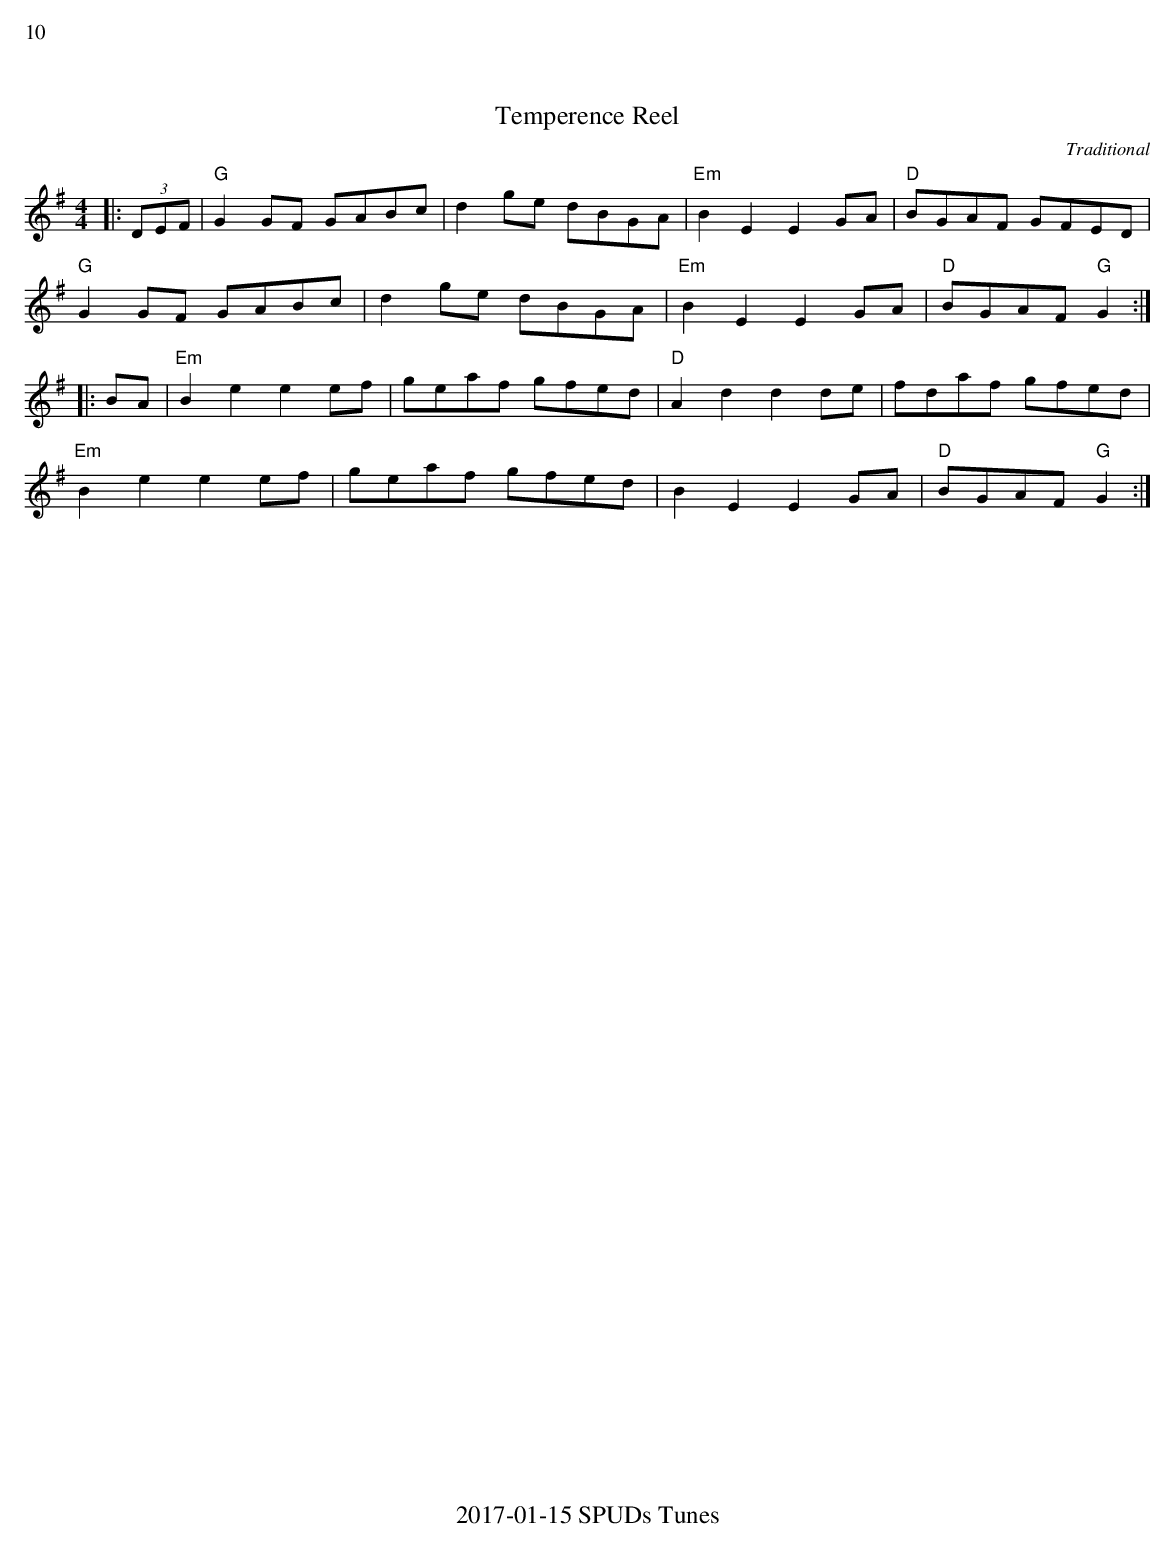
X:1
%%text 10
T:Temperence Reel
C:Traditional
M:4/4
K:G
|:(3DEF|"G"G2GF GABc|d2ge dBGA|"Em"B2E2E2GA|"D"BGAF GFED|
"G"G2GF GABc|d2ge dBGA|"Em"B2E2E2GA|"D"BGAF "G"G2:|
|:BA|"Em"B2e2e2ef|geaf gfed|"D"A2d2d2de|fdaf gfed|
"Em"B2e2e2ef|geaf gfed|B2E2E2GA|"D"BGAF "G"G2:|
